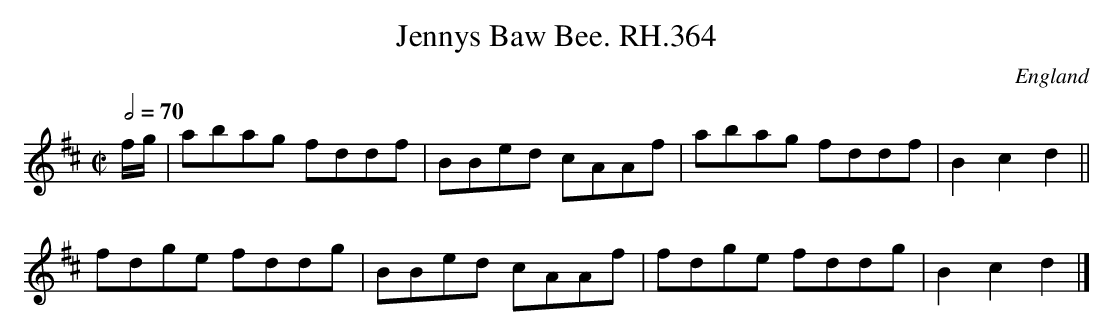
X:1
T:Jennys Baw Bee. RH.364
L:1/8
M:C|
O:England
Q:1/2=70
K:D
f/g/|abag fddf|BBed cAAf|\
abag fddf|B2c2 d2||!
fdge fddg|BBed cAAf|\
fdge fddg|B2c2 d2|]
